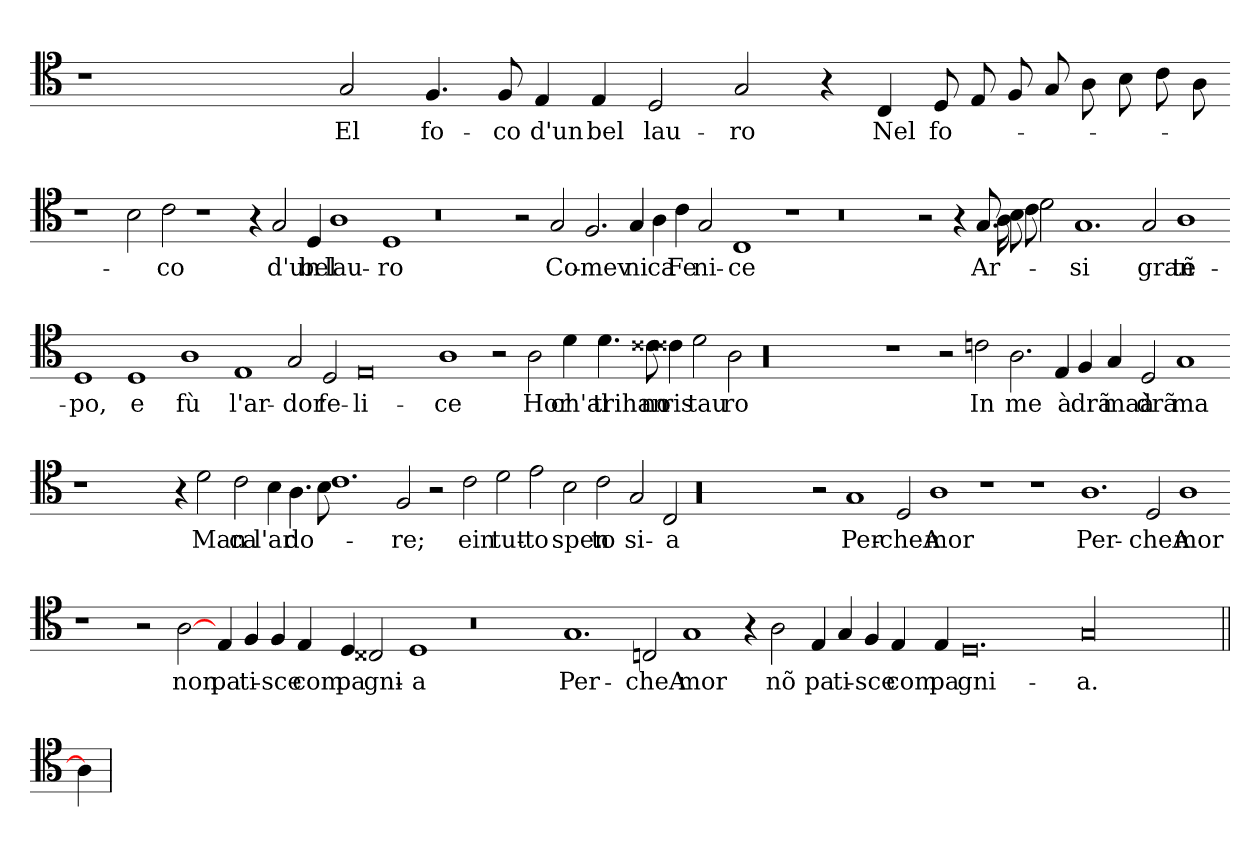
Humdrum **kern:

**kern	**text
*part1	*part1
*staff1	*staff1
*clefC4	*
*k[]	*
=	=
1r	.
1ryy	.
2G	El
4.F	fo-
8F	co
4E	d'un
4E	bel
2D	lau-
2G	ro
4r	.
4C	Nel
8D	fo-
8E	.
8F	.
8G	.
8A\	.
8B	.
8c	.
8A\	.
=-	=-
1r	.
2B	.
2c	co
1r	.
4r	.
2G	d'un
4D	bel
1A	lau-
1D	ro
0r	.
2r	.
2G	Co-
2.F	mev-
4G	ni-
4A	ca
4c	Fe-
2G	ni-
1C	ce
1r	.
0r	.
2r	.
4r	.
8.G	Ar-
16A	.
8B	.
8c	.
2d	.
1.G	si
2G	gran
1A	tẽ-
=-	=-
1D	po,
1D	e
1A	fù
1E	l'ar-
2G	dor
2D	fe-
0E	li-
1A	ce
2r	.
2A	Hor
4d	ch'al-
4.d	trihan-
8c##X	no
4c##X	ris-
2d	tau-
2A	ro
00r	.
1r	.
2r	.
2c	In
2.A	me
4E	à
4F	drã-
4G	maà
2D	drã-
1G	ma
=-	=-
1r	.
1ryy	.
4r	.
2d	Man-
2c	ca
4B	l'ar-
4.A	do-
8B	.
1.c	.
2F	re;
2r	.
2c	ein
2d	tut-
2e	to
2B	spen-
2c	to
2G	si-
2C	a
00r	.
2r	.
1G	Per-
2D	cheA-
1A	mor
1r	.
1r	.
1.A	Per-
2D	cheA-
1A	mor
=-	=-
1r	.
2r	.
[2A	non
4E	pa-
4F	ti-
4F	sce
4E	com-
4D	pa-
2C##X	gni-
1D	a
0r	.
1.G	Per-
2C	cheA-
1G	mor
4r	.
2A	nõ
4E	pa-
4G	ti-
4F	sce
4E	com-
4E	pa-
0.D	gni-
00G/	a.
=1||	=1||
4A]	.
=	=
*-	*-
